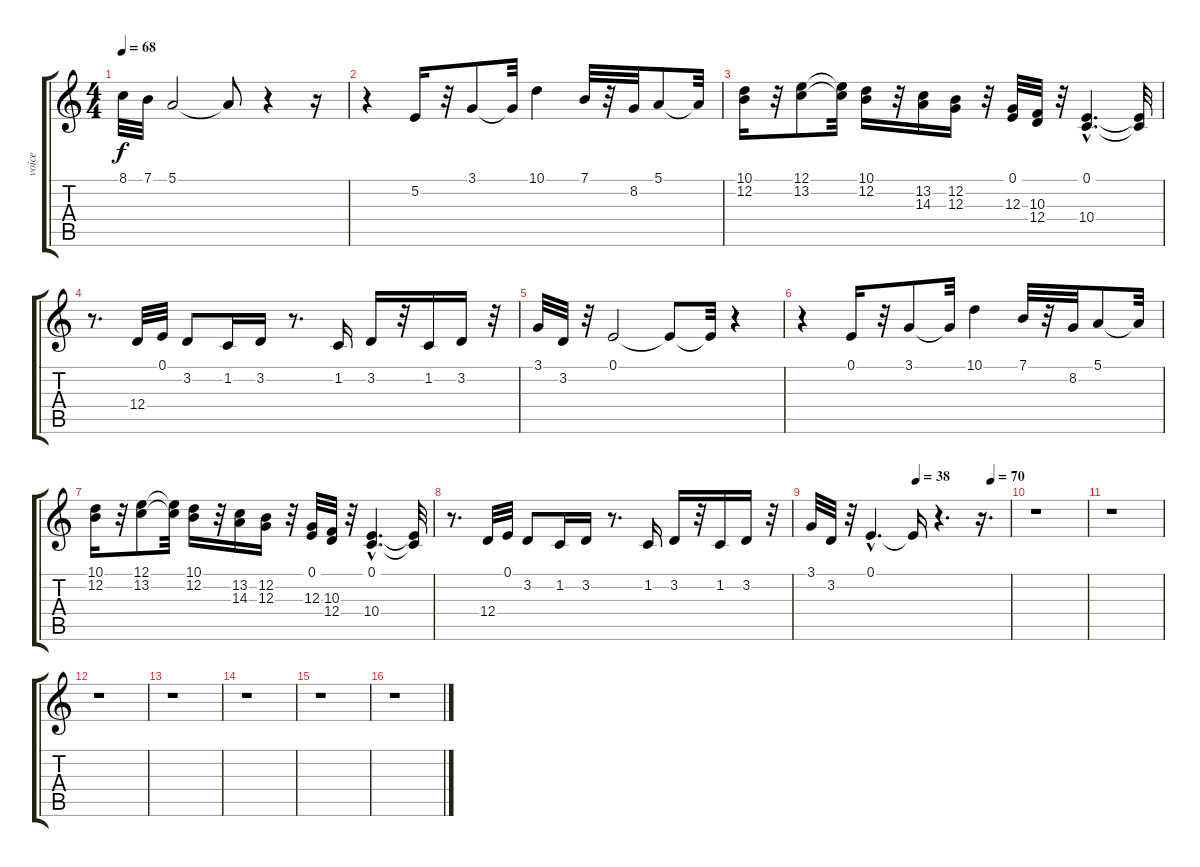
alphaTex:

\track ("voice          " "voice     ") {instrument lead6voice}
\staff {score tabs}
\tuning (E4 B3 G3 D3 A2 E2) {hide}
\ts (4 4)
\tempo 68
\clef g2
\ks c
8.1.32{dy f} 7.1.32 5.1.2 5.1{t}.8 r.4 r.16 |
r.4 5.2.16 r.32 3.1.8 3.1{t}.32 10.1.4 7.1.32 r.32 8.2.32 5.1.8 5.1{t}.32 |
(10.1 12.2).16 r.32 (12.1 13.2).8 (12.1{t} 13.2{t}).32 (10.1 12.2).16 r.32 (13.2 14.3).16 (12.2 12.3).16 r.32 (0.1 12.3).32 (10.3 12.4).32 r.32 (0.1{hac} 10.4{hac}).4{d} (0.1{t} 10.4{t}).32 |
r.8{d} 12.4.32 0.1.32 3.2.8 1.2.16 3.2.16 r.8{d} 1.2.16 3.2.16 r.32 1.2.16 3.2.16 r.32 |
3.1.32 3.2.32 r.32 0.1.2 0.1{t}.8 0.1{t}.32 r.4 |
r.4 0.1.16 r.32 3.1.8 3.1{t}.32 10.1.4 7.1.32 r.32 8.2.32 5.1.8 5.1{t}.32 |
(10.1 12.2).16 r.32 (12.1 13.2).8 (12.1{t} 13.2{t}).32 (10.1 12.2).16 r.32 (13.2 14.3).16 (12.2 12.3).16 r.32 (0.1 12.3).32 (10.3 12.4).32 r.32 (0.1{hac} 10.4{hac}).4{d} (0.1{t} 10.4{t}).32 |
r.8{d} 12.4.32 0.1.32 3.2.8 1.2.16 3.2.16 r.8{d} 1.2.16 3.2.16 r.32 1.2.16 3.2.16 r.32 |
\tempo (38 0.53125)
\tempo (70 0.90625)
3.1.32 3.2.32 r.32 0.1{hac}.4{d} 0.1{t}.16 r.4{d} r.16{d} |
r.1 |
r.1 |
r.1 |
r.1 |
r.1 |
r.1 |
r.1
